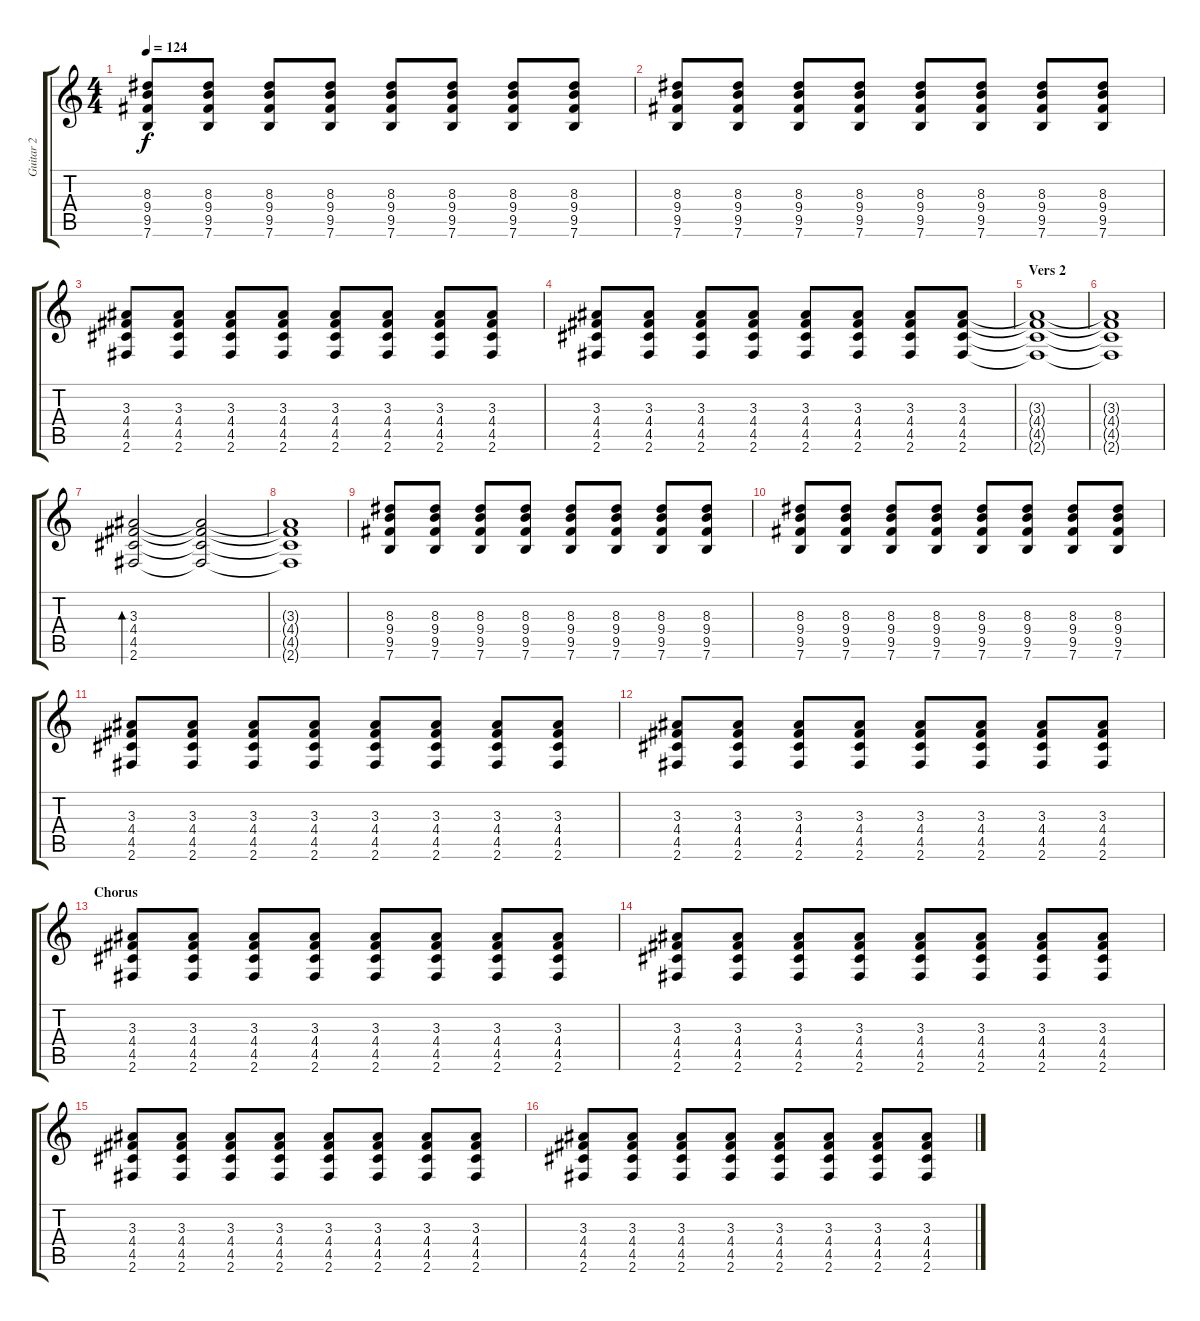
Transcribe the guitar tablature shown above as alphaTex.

\track ("Guitar 2" "Guitar 2") {instrument distortionguitar}
\staff {score tabs}
\tuning (E4 B3 G3 D3 A2 E2) {hide}
\ts (4 4)
\tempo 124
\clef g2
\ks c
(8.3 9.4 9.5 7.6).8{dy f} (8.3 9.4 9.5 7.6).8 (8.3 9.4 9.5 7.6).8 (8.3 9.4 9.5 7.6).8 (8.3 9.4 9.5 7.6).8 (8.3 9.4 9.5 7.6).8 (8.3 9.4 9.5 7.6).8 (8.3 9.4 9.5 7.6).8 |
(8.3 9.4 9.5 7.6).8 (8.3 9.4 9.5 7.6).8 (8.3 9.4 9.5 7.6).8 (8.3 9.4 9.5 7.6).8 (8.3 9.4 9.5 7.6).8 (8.3 9.4 9.5 7.6).8 (8.3 9.4 9.5 7.6).8 (8.3 9.4 9.5 7.6).8 |
(3.3 4.4 4.5 2.6).8 (3.3 4.4 4.5 2.6).8 (3.3 4.4 4.5 2.6).8 (3.3 4.4 4.5 2.6).8 (3.3 4.4 4.5 2.6).8 (3.3 4.4 4.5 2.6).8 (3.3 4.4 4.5 2.6).8 (3.3 4.4 4.5 2.6).8 |
(3.3 4.4 4.5 2.6).8 (3.3 4.4 4.5 2.6).8 (3.3 4.4 4.5 2.6).8 (3.3 4.4 4.5 2.6).8 (3.3 4.4 4.5 2.6).8 (3.3 4.4 4.5 2.6).8 (3.3 4.4 4.5 2.6).8 (3.3 4.4 4.5 2.6).8 |
\section ("" "Vers 2")
(3.3{t} 4.4{t} 4.5{t} 2.6{t}).1{volume 0} |
(3.3{t} 4.4{t} 4.5{t} 2.6{t}).1 |
(3.3 4.4 4.5 2.6).2{bd 240 volume 8} (3.3{t} 4.4{t} 4.5{t} 2.6{t}).2{volume 2} |
(3.3{t} 4.4{t} 4.5{t} 2.6{t}).1 |
(8.3 9.4 9.5 7.6).8{volume 8} (8.3 9.4 9.5 7.6).8 (8.3 9.4 9.5 7.6).8 (8.3 9.4 9.5 7.6).8 (8.3 9.4 9.5 7.6).8 (8.3 9.4 9.5 7.6).8 (8.3 9.4 9.5 7.6).8 (8.3 9.4 9.5 7.6).8 |
(8.3 9.4 9.5 7.6).8 (8.3 9.4 9.5 7.6).8 (8.3 9.4 9.5 7.6).8 (8.3 9.4 9.5 7.6).8 (8.3 9.4 9.5 7.6).8 (8.3 9.4 9.5 7.6).8 (8.3 9.4 9.5 7.6).8 (8.3 9.4 9.5 7.6).8 |
(3.3 4.4 4.5 2.6).8 (3.3 4.4 4.5 2.6).8 (3.3 4.4 4.5 2.6).8 (3.3 4.4 4.5 2.6).8 (3.3 4.4 4.5 2.6).8 (3.3 4.4 4.5 2.6).8 (3.3 4.4 4.5 2.6).8 (3.3 4.4 4.5 2.6).8 |
(3.3 4.4 4.5 2.6).8 (3.3 4.4 4.5 2.6).8 (3.3 4.4 4.5 2.6).8 (3.3 4.4 4.5 2.6).8 (3.3 4.4 4.5 2.6).8 (3.3 4.4 4.5 2.6).8 (3.3 4.4 4.5 2.6).8 (3.3 4.4 4.5 2.6).8 |
\section ("" "Chorus")
(3.3 4.4 4.5 2.6).8{volume 13} (3.3 4.4 4.5 2.6).8 (3.3 4.4 4.5 2.6).8 (3.3 4.4 4.5 2.6).8 (3.3 4.4 4.5 2.6).8 (3.3 4.4 4.5 2.6).8 (3.3 4.4 4.5 2.6).8 (3.3 4.4 4.5 2.6).8 |
(3.3 4.4 4.5 2.6).8 (3.3 4.4 4.5 2.6).8 (3.3 4.4 4.5 2.6).8 (3.3 4.4 4.5 2.6).8 (3.3 4.4 4.5 2.6).8 (3.3 4.4 4.5 2.6).8 (3.3 4.4 4.5 2.6).8 (3.3 4.4 4.5 2.6).8 |
(3.3 4.4 4.5 2.6).8 (3.3 4.4 4.5 2.6).8 (3.3 4.4 4.5 2.6).8 (3.3 4.4 4.5 2.6).8 (3.3 4.4 4.5 2.6).8 (3.3 4.4 4.5 2.6).8 (3.3 4.4 4.5 2.6).8 (3.3 4.4 4.5 2.6).8 |
(3.3 4.4 4.5 2.6).8 (3.3 4.4 4.5 2.6).8 (3.3 4.4 4.5 2.6).8 (3.3 4.4 4.5 2.6).8 (3.3 4.4 4.5 2.6).8 (3.3 4.4 4.5 2.6).8 (3.3 4.4 4.5 2.6).8 (3.3 4.4 4.5 2.6).8
